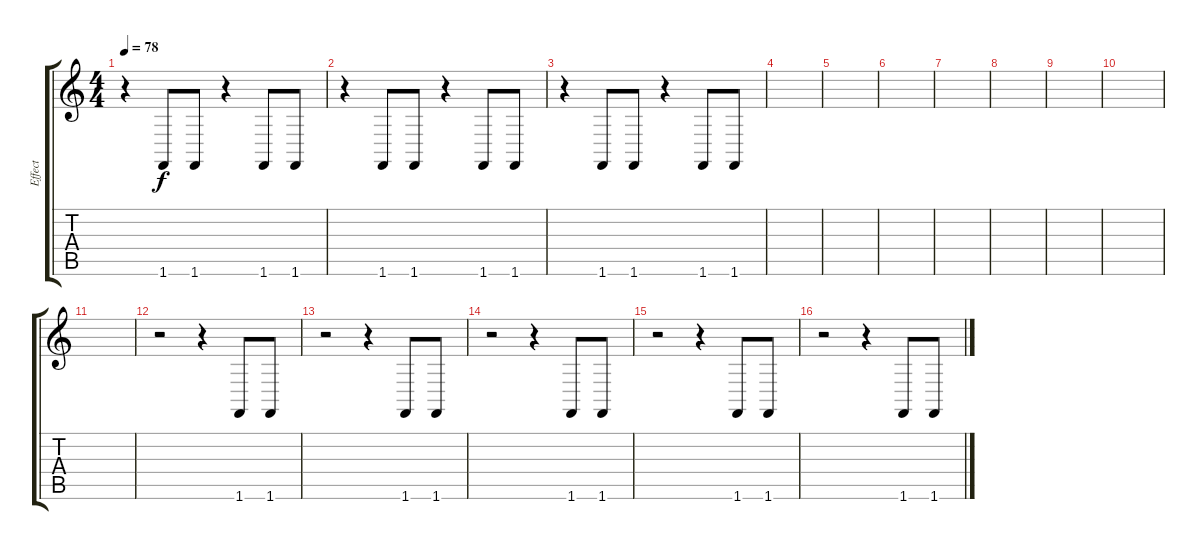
\track ("Effect" "Effect") {instrument lead2sawtooth}
\staff {score tabs}
\tuning (E4 B3 G3 D3 A2 E2) {hide}
\ts (4 4)
\tempo 78
\clef g2
\ks c
r.4{dy f} 1.6.8 1.6.8 r.4 1.6.8 1.6.8 |
r.4 1.6.8 1.6.8 r.4 1.6.8 1.6.8 |
r.4 1.6.8 1.6.8 r.4 1.6.8 1.6.8 |
|
|
|
|
|
|
|
|
r.2 r.4 1.6.8 1.6.8 |
r.2 r.4 1.6.8 1.6.8 |
r.2 r.4 1.6.8 1.6.8 |
r.2 r.4 1.6.8 1.6.8 |
r.2 r.4 1.6.8 1.6.8
